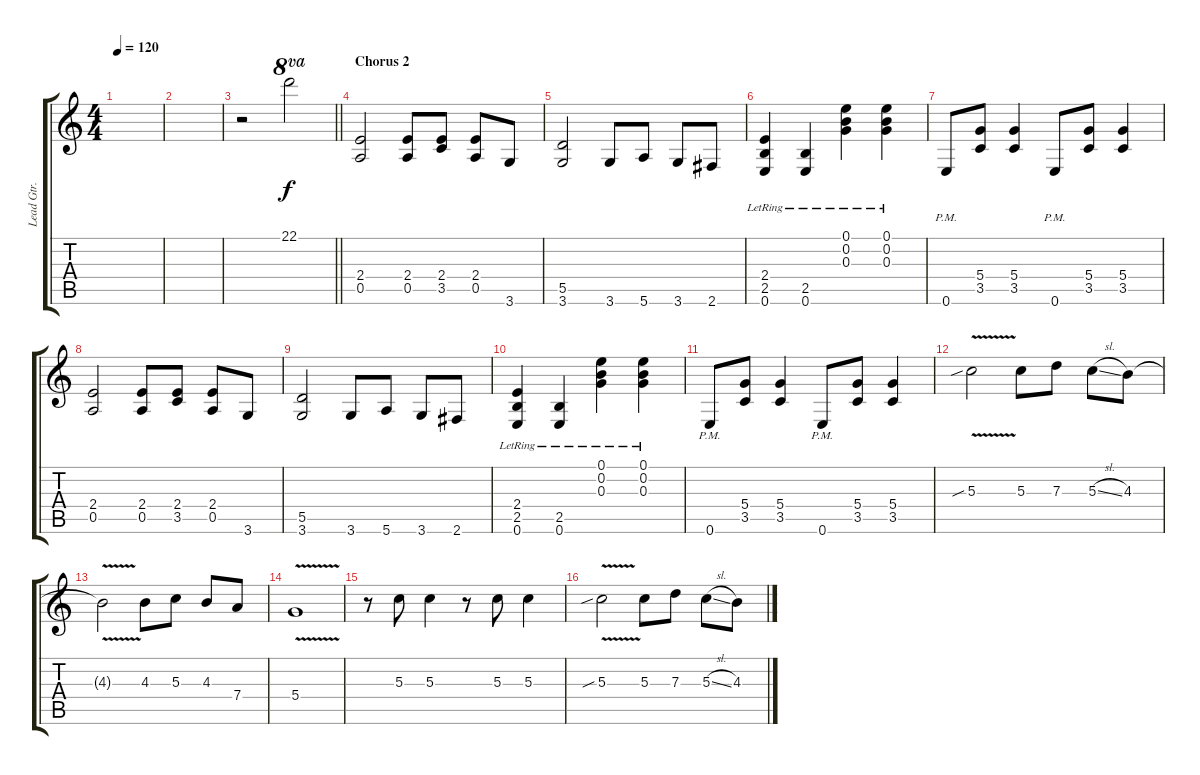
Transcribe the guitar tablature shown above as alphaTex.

\track ("Lead Gtr." "Lead Gtr.") {instrument distortionguitar}
\staff {score tabs}
\tuning (E4 B3 G3 D3 A2 E2) {hide}
\ts (4 4)
\tempo 120
\clef g2
\ks c
|
|
\barLineRight lightlight
r.2 22.1.2{ot 8va} |
\section ("" "Chorus 2")
(2.4 0.5).2 (2.4 0.5).8 (2.4 3.5).8 (2.4 0.5).8 3.6.8 |
(5.5 3.6).2 3.6.8 5.6.8 3.6.8 2.6.8 |
(2.4{lr} 2.5{lr} 0.6{lr}).4 (2.5{lr} 0.6{lr}).4 (0.1{lr} 0.2{lr} 0.3{lr}).4 (0.1{lr} 0.2{lr} 0.3{lr}).4 |
0.6{pm}.8 (5.4 3.5).8 (5.4 3.5).4 0.6{pm}.8 (5.4 3.5).8 (5.4 3.5).4 |
(2.4 0.5).2 (2.4 0.5).8 (2.4 3.5).8 (2.4 0.5).8 3.6.8 |
(5.5 3.6).2 3.6.8 5.6.8 3.6.8 2.6.8 |
(2.4{lr} 2.5{lr} 0.6{lr}).4 (2.5{lr} 0.6{lr}).4 (0.1{lr} 0.2{lr} 0.3{lr}).4 (0.1{lr} 0.2{lr} 0.3{lr}).4 |
0.6{pm}.8 (5.4 3.5).8 (5.4 3.5).4 0.6{pm}.8 (5.4 3.5).8 (5.4 3.5).4 |
5.3{v sib}.2 5.3.8 7.3.8 5.3{sl}.8 4.3.8 |
4.3{v t}.2 4.3.8 5.3.8 4.3.8 7.4.8 |
5.4{v}.1 |
r.8 5.3.8 5.3.4 r.8 5.3.8 5.3.4 |
5.3{v sib}.2 5.3.8 7.3.8 5.3{sl}.8 4.3.8
